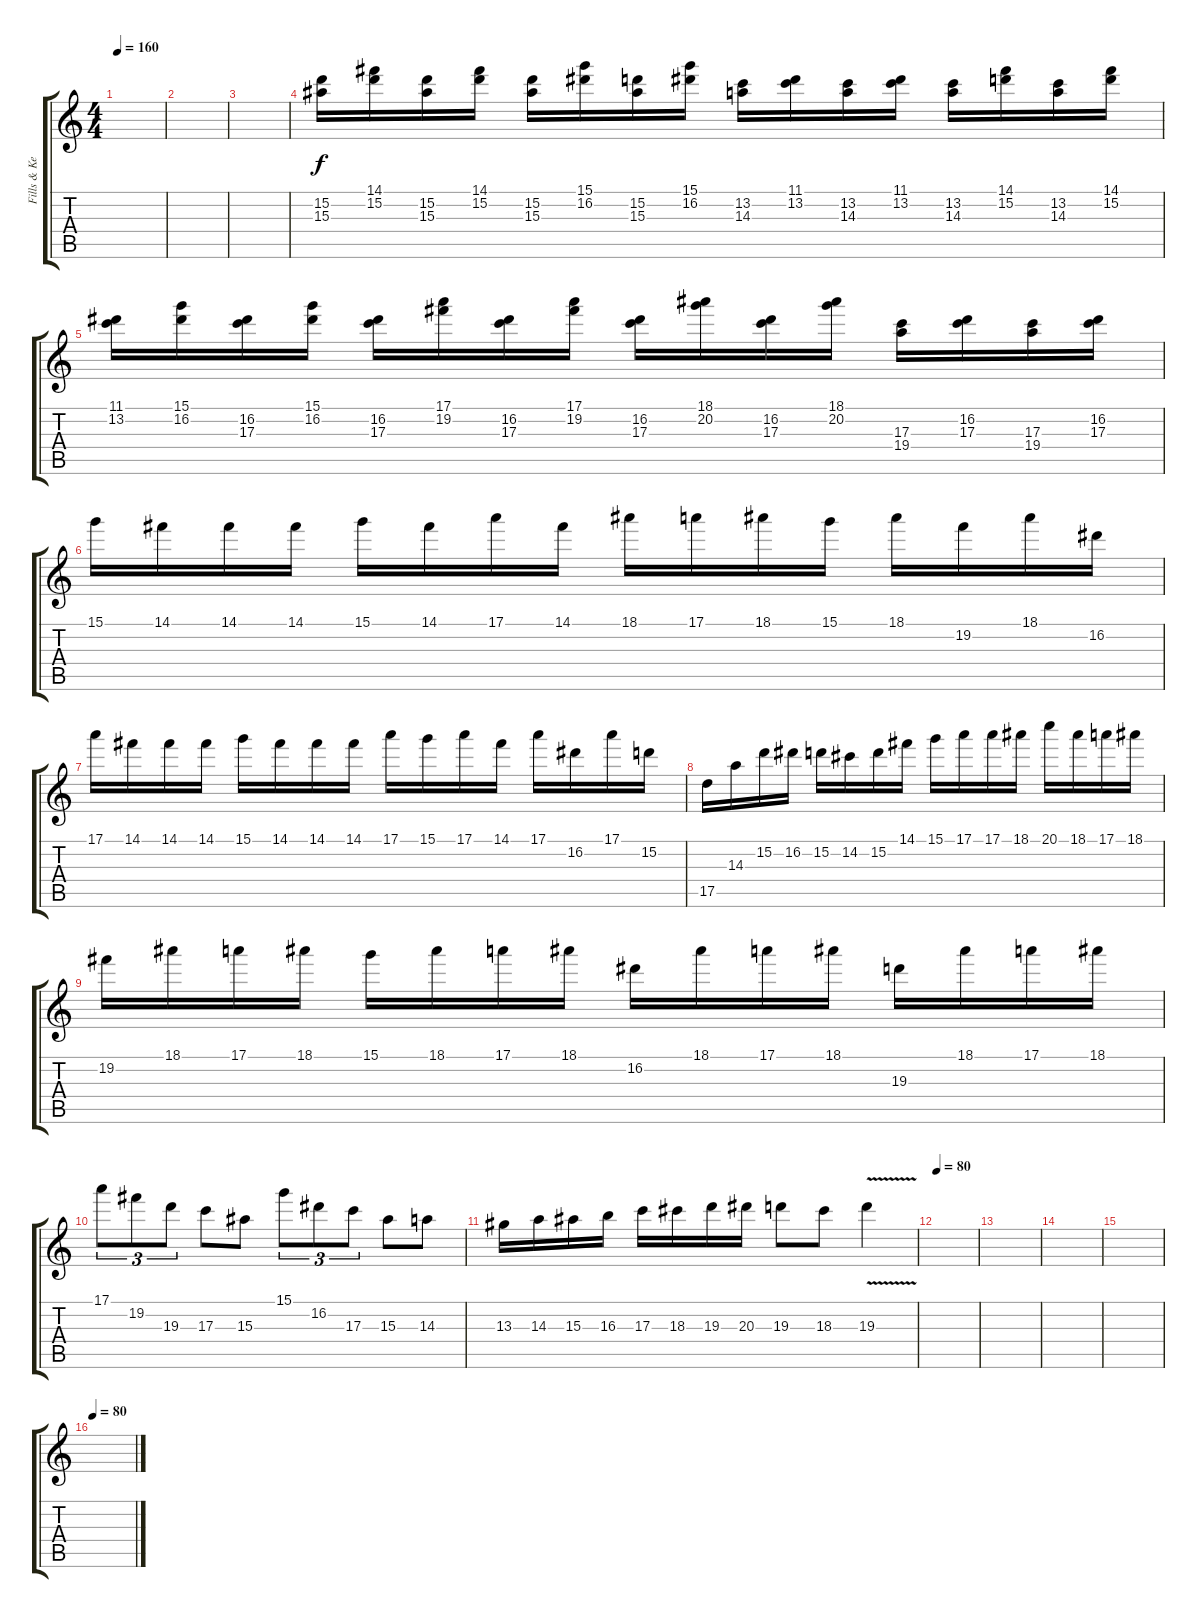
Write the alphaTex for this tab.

\track ("Fills & Keys" "Fills & Ke") {instrument electricguitarjazz}
\staff {score tabs}
\tuning (E4 B3 G3 D3 A2 E2) {hide}
\ts (4 4)
\tempo 160
\clef g2
\ks c
|
|
|
(15.2 15.3).16 (14.1 15.2).16 (15.2 15.3).16 (14.1 15.2).16 (15.2 15.3).16 (15.1 16.2).16 (15.2 15.3).16 (15.1 16.2).16 (13.2 14.3).16 (11.1 13.2).16 (13.2 14.3).16 (11.1 13.2).16 (13.2 14.3).16 (14.1 15.2).16 (13.2 14.3).16 (14.1 15.2).16 |
(11.1 13.2).16 (15.1 16.2).16 (16.2 17.3).16 (15.1 16.2).16 (16.2 17.3).16 (17.1 19.2).16 (16.2 17.3).16 (17.1 19.2).16 (16.2 17.3).16 (18.1 20.2).16 (16.2 17.3).16 (18.1 20.2).16 (17.3 19.4).16 (16.2 17.3).16 (17.3 19.4).16 (16.2 17.3).16 |
15.1.16 14.1.16 14.1.16 14.1.16 15.1.16 14.1.16 17.1.16 14.1.16 18.1.16 17.1.16 18.1.16 15.1.16 18.1.16 19.2.16 18.1.16 16.2.16 |
17.1.16 14.1.16 14.1.16 14.1.16 15.1.16 14.1.16 14.1.16 14.1.16 17.1.16 15.1.16 17.1.16 14.1.16 17.1.16 16.2.16 17.1.16 15.2.16 |
17.5.16 14.3.16 15.2.16 16.2.16 15.2.16 14.2.16 15.2.16 14.1.16 15.1.16 17.1.16 17.1.16 18.1.16 20.1.16 18.1.16 17.1.16 18.1.16 |
19.2.16 18.1.16 17.1.16 18.1.16 15.1.16 18.1.16 17.1.16 18.1.16 16.2.16 18.1.16 17.1.16 18.1.16 19.3.16 18.1.16 17.1.16 18.1.16 |
17.1.8{tu (3 2)} 19.2.8{tu (3 2)} 19.3.8{tu (3 2)} 17.3.8 15.3.8 15.1.8{tu (3 2)} 16.2.8{tu (3 2)} 17.3.8{tu (3 2)} 15.3.8 14.3.8 |
13.3.16 14.3.16 15.3.16 16.3.16 17.3.16 18.3.16 19.3.16 20.3.16 19.3.8 18.3.8 19.3{v}.4 |
\tempo 80
|
|
|
|
\tempo 80
